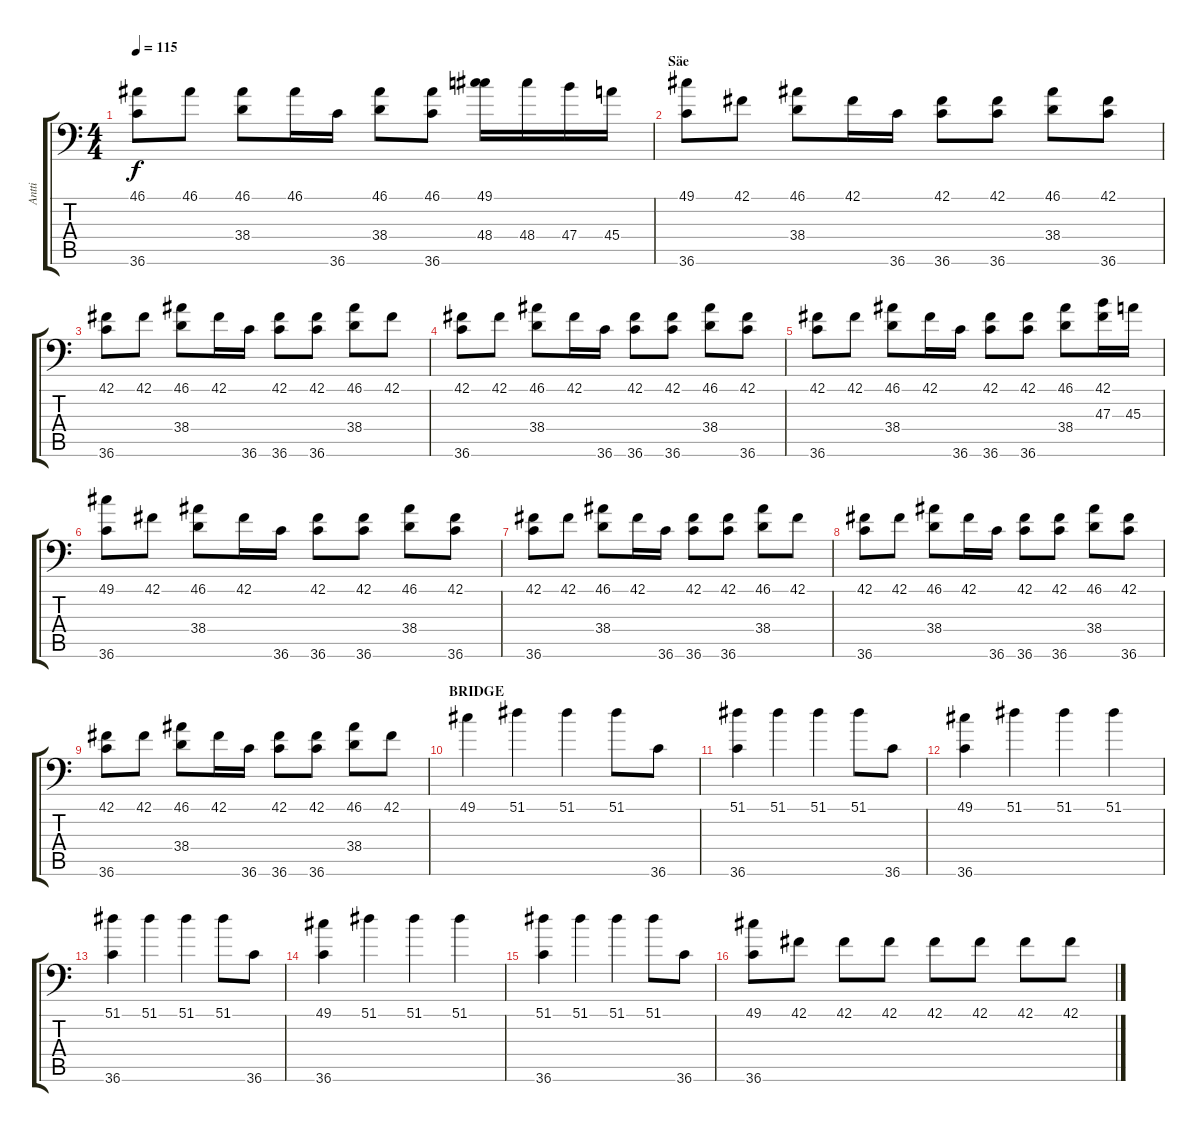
\track ("Antti" "Antti") {instrument acousticgrandpiano}
\staff {score tabs}
\tuning (C-1 C-1 C-1 C-1 C-1 C-1) {hide}
\ts (4 4)
\tempo 115
\clef f4
\ks c
(46.1 36.6).8{dy f} 46.1.8 (46.1 38.4).8 46.1.16 36.6.16 (46.1 38.4).8 (46.1 36.6).8 (49.1 48.4).16 48.4.16 47.4.16 45.4.16 |
\section ("" "Säe")
(49.1 36.6).8 42.1.8 (46.1 38.4).8 42.1.16 36.6.16 (42.1 36.6).8 (42.1 36.6).8 (46.1 38.4).8 (42.1 36.6).8 |
(42.1 36.6).8 42.1.8 (46.1 38.4).8 42.1.16 36.6.16 (42.1 36.6).8 (42.1 36.6).8 (46.1 38.4).8 42.1.8 |
(42.1 36.6).8 42.1.8 (46.1 38.4).8 42.1.16 36.6.16 (42.1 36.6).8 (42.1 36.6).8 (46.1 38.4).8 (42.1 36.6).8 |
(42.1 36.6).8 42.1.8 (46.1 38.4).8 42.1.16 36.6.16 (42.1 36.6).8 (42.1 36.6).8 (46.1 38.4).8 (42.1 47.3).16 45.3.16 |
(49.1 36.6).8 42.1.8 (46.1 38.4).8 42.1.16 36.6.16 (42.1 36.6).8 (42.1 36.6).8 (46.1 38.4).8 (42.1 36.6).8 |
(42.1 36.6).8 42.1.8 (46.1 38.4).8 42.1.16 36.6.16 (42.1 36.6).8 (42.1 36.6).8 (46.1 38.4).8 42.1.8 |
(42.1 36.6).8 42.1.8 (46.1 38.4).8 42.1.16 36.6.16 (42.1 36.6).8 (42.1 36.6).8 (46.1 38.4).8 (42.1 36.6).8 |
(42.1 36.6).8 42.1.8 (46.1 38.4).8 42.1.16 36.6.16 (42.1 36.6).8 (42.1 36.6).8 (46.1 38.4).8 42.1.8 |
\section ("" "BRIDGE")
49.1.4 51.1.4 51.1.4 51.1.8 36.6.8 |
(51.1 36.6).4 51.1.4 51.1.4 51.1.8 36.6.8 |
(49.1 36.6).4 51.1.4 51.1.4 51.1.4 |
(51.1 36.6).4 51.1.4 51.1.4 51.1.8 36.6.8 |
(49.1 36.6).4 51.1.4 51.1.4 51.1.4 |
(51.1 36.6).4 51.1.4 51.1.4 51.1.8 36.6.8 |
(49.1 36.6).8 42.1.8 42.1.8 42.1.8 42.1.8 42.1.8 42.1.8 42.1.8
